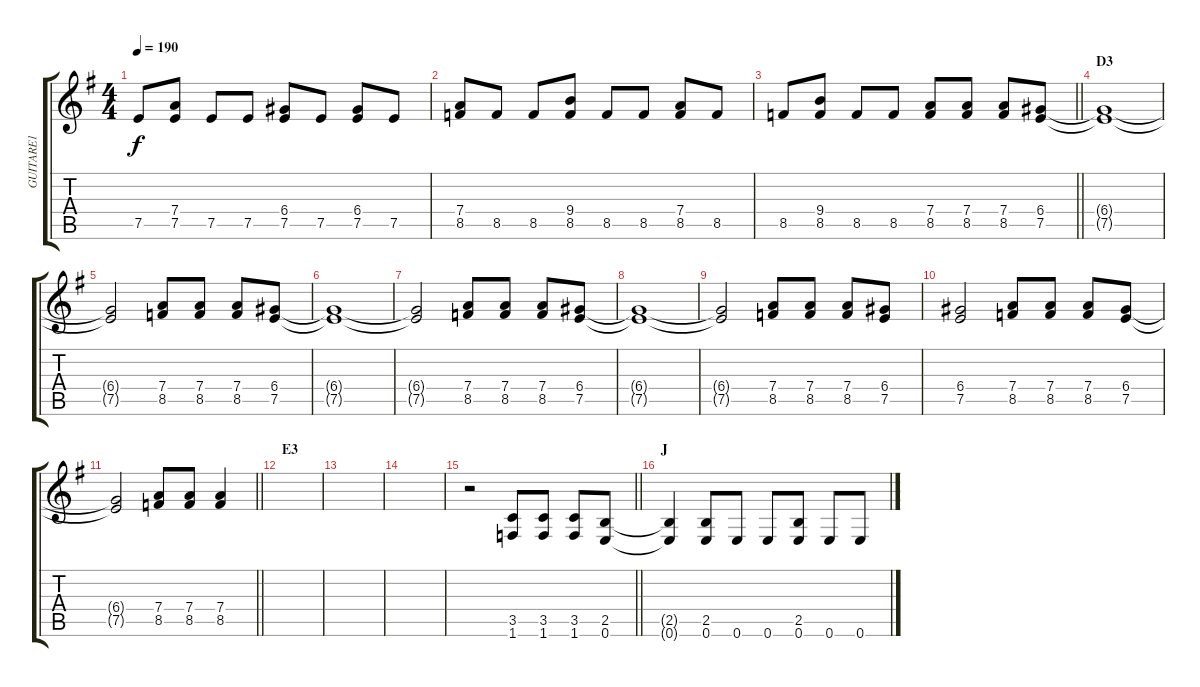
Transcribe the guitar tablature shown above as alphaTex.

\track ("GUITARE1" "GUITARE1") {instrument distortionguitar}
\staff {score tabs}
\tuning (E4 B3 G3 D3 A2 E2) {hide}
\ts (4 4)
\tempo 190
\clef g2
\ks g
7.5.8{dy f} (7.4 7.5).8 7.5.8 7.5.8 (6.4 7.5).8 7.5.8 (6.4 7.5).8 7.5.8 |
(7.4 8.5).8 8.5.8 8.5.8 (9.4 8.5).8 8.5.8 8.5.8 (7.4 8.5).8 8.5.8 |
\barLineRight lightlight
8.5.8 (9.4 8.5).8 8.5.8 8.5.8 (7.4 8.5).8 (7.4 8.5).8 (7.4 8.5).8 (6.4 7.5).8 |
\section ("" "D3")
(6.4{t} 7.5{t}).1 |
(6.4{t} 7.5{t}).2 (7.4 8.5).8 (7.4 8.5).8 (7.4 8.5).8 (6.4 7.5).8 |
(6.4{t} 7.5{t}).1 |
(6.4{t} 7.5{t}).2 (7.4 8.5).8 (7.4 8.5).8 (7.4 8.5).8 (6.4 7.5).8 |
(6.4{t} 7.5{t}).1 |
(6.4{t} 7.5{t}).2 (7.4 8.5).8 (7.4 8.5).8 (7.4 8.5).8 (6.4 7.5).8 |
(6.4 7.5).2 (7.4 8.5).8 (7.4 8.5).8 (7.4 8.5).8 (6.4 7.5).8 |
\barLineRight lightlight
(6.4{t} 7.5{t}).2 (7.4 8.5).8 (7.4 8.5).8 (7.4 8.5).4 |
\section ("" "E3")
|
|
|
\barLineRight lightlight
r.2 (3.5 1.6).8 (3.5 1.6).8 (3.5 1.6).8 (2.5 0.6).8 |
\section ("" "J")
(2.5{t} 0.6{t}).4 (2.5 0.6).8 0.6.8 0.6.8 (2.5 0.6).8 0.6.8 0.6.8
